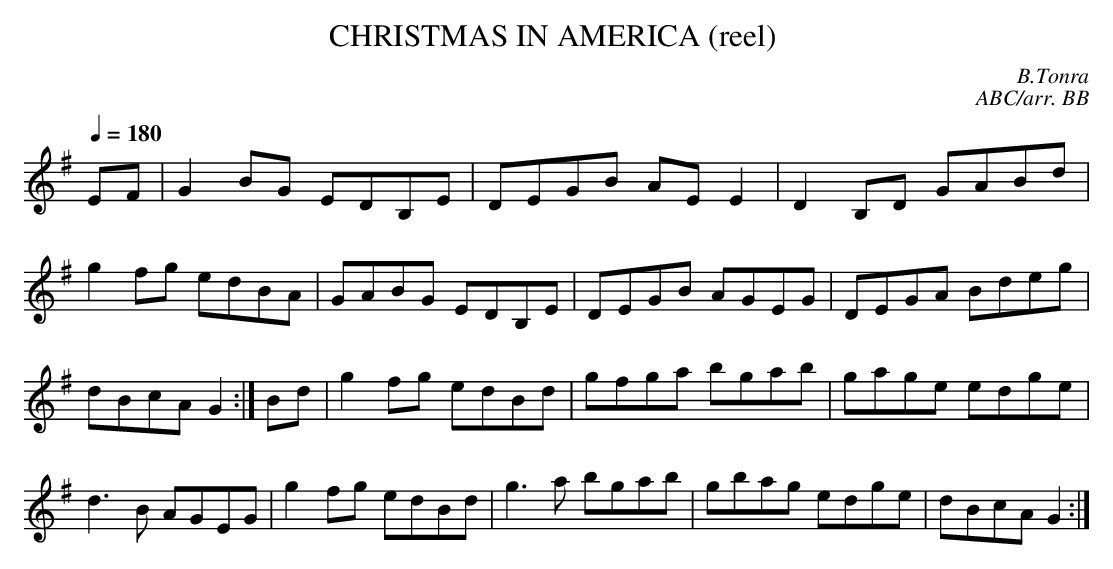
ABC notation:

X:1
T:CHRISTMAS IN AMERICA (reel) \
C:B.Tonra\
C:ABC/arr. BB\
Q:1/4=180\
M:C\
K:G\
EF|G2 BG EDB,E|DEGB AE E2|D2 B,D GABd|g2fg edBA|\
GABG EDB,E|DEGB AGEG|DEGA Bdeg|dBcA G2 :|\
Bd|g2fg edBd|gfga bgab|gage edge|d3B AGEG|\
g2 fg edBd|g3a bgab|gbag edge|dBcA G2 :|\
\
\
